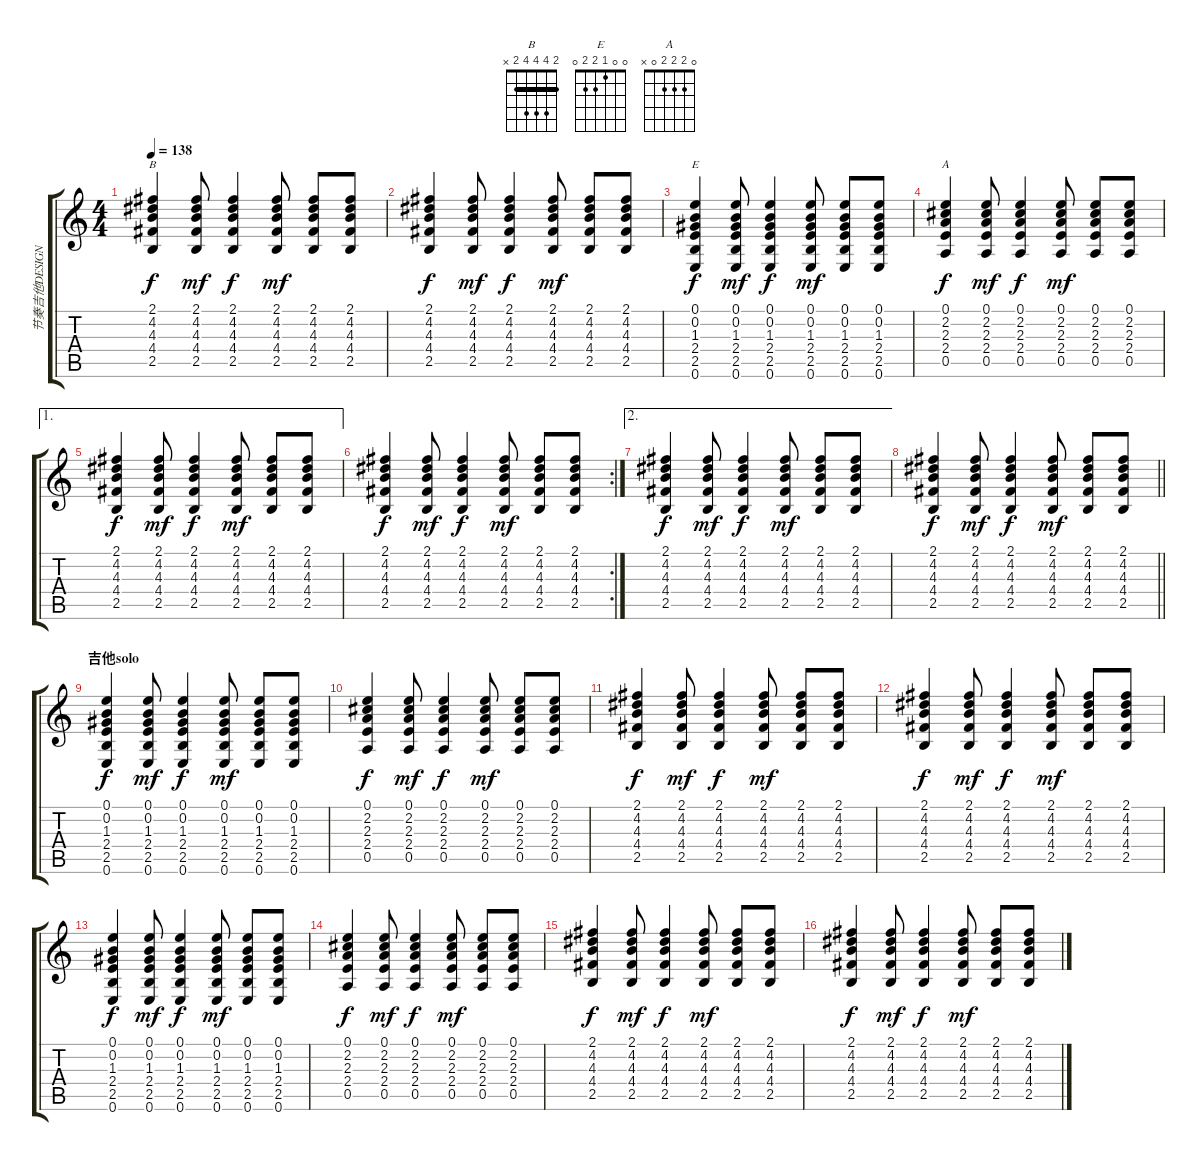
\track ("节奏吉他DESIGN CEO" "节奏吉他DESIGN") {instrument acousticguitarnylon}
\staff {score tabs}
\tuning (E4 B3 G3 D3 A2 E2) {hide}
\chord ("B" 2 4 4 4 2 x) {barre 2}
\chord ("E" 0 0 1 2 2 0)
\chord ("A" 0 2 2 2 0 x)
\ts (4 4)
\tempo 138
\clef g2
\ks c
(2.1 4.2 4.3 4.4 2.5).4{ch "B" dy f} (2.1 4.2 4.3 4.4 2.5).8{dy mf} (2.1 4.2 4.3 4.4 2.5).4{dy f} (2.1 4.2 4.3 4.4 2.5).8{dy mf} (2.1 4.2 4.3 4.4 2.5).8 (2.1 4.2 4.3 4.4 2.5).8 |
(2.1 4.2 4.3 4.4 2.5).4{dy f} (2.1 4.2 4.3 4.4 2.5).8{dy mf} (2.1 4.2 4.3 4.4 2.5).4{dy f} (2.1 4.2 4.3 4.4 2.5).8{dy mf} (2.1 4.2 4.3 4.4 2.5).8 (2.1 4.2 4.3 4.4 2.5).8 |
(0.1 0.2 1.3 2.4 2.5 0.6).4{ch "E" dy f} (0.1 0.2 1.3 2.4 2.5 0.6).8{dy mf} (0.1 0.2 1.3 2.4 2.5 0.6).4{dy f} (0.1 0.2 1.3 2.4 2.5 0.6).8{dy mf} (0.1 0.2 1.3 2.4 2.5 0.6).8 (0.1 0.2 1.3 2.4 2.5 0.6).8 |
(0.1 2.2 2.3 2.4 0.5).4{ch "A" dy f} (0.1 2.2 2.3 2.4 0.5).8{dy mf} (0.1 2.2 2.3 2.4 0.5).4{dy f} (0.1 2.2 2.3 2.4 0.5).8{dy mf} (0.1 2.2 2.3 2.4 0.5).8 (0.1 2.2 2.3 2.4 0.5).8 |
\ae 1
(2.1 4.2 4.3 4.4 2.5).4{dy f} (2.1 4.2 4.3 4.4 2.5).8{dy mf} (2.1 4.2 4.3 4.4 2.5).4{dy f} (2.1 4.2 4.3 4.4 2.5).8{dy mf} (2.1 4.2 4.3 4.4 2.5).8 (2.1 4.2 4.3 4.4 2.5).8 |
\rc 2
(2.1 4.2 4.3 4.4 2.5).4{dy f} (2.1 4.2 4.3 4.4 2.5).8{dy mf} (2.1 4.2 4.3 4.4 2.5).4{dy f} (2.1 4.2 4.3 4.4 2.5).8{dy mf} (2.1 4.2 4.3 4.4 2.5).8 (2.1 4.2 4.3 4.4 2.5).8 |
\ae 2
(2.1 4.2 4.3 4.4 2.5).4{dy f} (2.1 4.2 4.3 4.4 2.5).8{dy mf} (2.1 4.2 4.3 4.4 2.5).4{dy f} (2.1 4.2 4.3 4.4 2.5).8{dy mf} (2.1 4.2 4.3 4.4 2.5).8 (2.1 4.2 4.3 4.4 2.5).8 |
\barLineRight lightlight
(2.1 4.2 4.3 4.4 2.5).4{dy f} (2.1 4.2 4.3 4.4 2.5).8{dy mf} (2.1 4.2 4.3 4.4 2.5).4{dy f} (2.1 4.2 4.3 4.4 2.5).8{dy mf} (2.1 4.2 4.3 4.4 2.5).8 (2.1 4.2 4.3 4.4 2.5).8 |
\section ("" "吉他solo")
(0.1 0.2 1.3 2.4 2.5 0.6).4{dy f} (0.1 0.2 1.3 2.4 2.5 0.6).8{dy mf} (0.1 0.2 1.3 2.4 2.5 0.6).4{dy f} (0.1 0.2 1.3 2.4 2.5 0.6).8{dy mf} (0.1 0.2 1.3 2.4 2.5 0.6).8 (0.1 0.2 1.3 2.4 2.5 0.6).8 |
(0.1 2.2 2.3 2.4 0.5).4{dy f} (0.1 2.2 2.3 2.4 0.5).8{dy mf} (0.1 2.2 2.3 2.4 0.5).4{dy f} (0.1 2.2 2.3 2.4 0.5).8{dy mf} (0.1 2.2 2.3 2.4 0.5).8 (0.1 2.2 2.3 2.4 0.5).8 |
(2.1 4.2 4.3 4.4 2.5).4{dy f} (2.1 4.2 4.3 4.4 2.5).8{dy mf} (2.1 4.2 4.3 4.4 2.5).4{dy f} (2.1 4.2 4.3 4.4 2.5).8{dy mf} (2.1 4.2 4.3 4.4 2.5).8 (2.1 4.2 4.3 4.4 2.5).8 |
(2.1 4.2 4.3 4.4 2.5).4{dy f} (2.1 4.2 4.3 4.4 2.5).8{dy mf} (2.1 4.2 4.3 4.4 2.5).4{dy f} (2.1 4.2 4.3 4.4 2.5).8{dy mf} (2.1 4.2 4.3 4.4 2.5).8 (2.1 4.2 4.3 4.4 2.5).8 |
(0.1 0.2 1.3 2.4 2.5 0.6).4{dy f} (0.1 0.2 1.3 2.4 2.5 0.6).8{dy mf} (0.1 0.2 1.3 2.4 2.5 0.6).4{dy f} (0.1 0.2 1.3 2.4 2.5 0.6).8{dy mf} (0.1 0.2 1.3 2.4 2.5 0.6).8 (0.1 0.2 1.3 2.4 2.5 0.6).8 |
(0.1 2.2 2.3 2.4 0.5).4{dy f} (0.1 2.2 2.3 2.4 0.5).8{dy mf} (0.1 2.2 2.3 2.4 0.5).4{dy f} (0.1 2.2 2.3 2.4 0.5).8{dy mf} (0.1 2.2 2.3 2.4 0.5).8 (0.1 2.2 2.3 2.4 0.5).8 |
(2.1 4.2 4.3 4.4 2.5).4{dy f} (2.1 4.2 4.3 4.4 2.5).8{dy mf} (2.1 4.2 4.3 4.4 2.5).4{dy f} (2.1 4.2 4.3 4.4 2.5).8{dy mf} (2.1 4.2 4.3 4.4 2.5).8 (2.1 4.2 4.3 4.4 2.5).8 |
(2.1 4.2 4.3 4.4 2.5).4{dy f} (2.1 4.2 4.3 4.4 2.5).8{dy mf} (2.1 4.2 4.3 4.4 2.5).4{dy f} (2.1 4.2 4.3 4.4 2.5).8{dy mf} (2.1 4.2 4.3 4.4 2.5).8 (2.1 4.2 4.3 4.4 2.5).8
